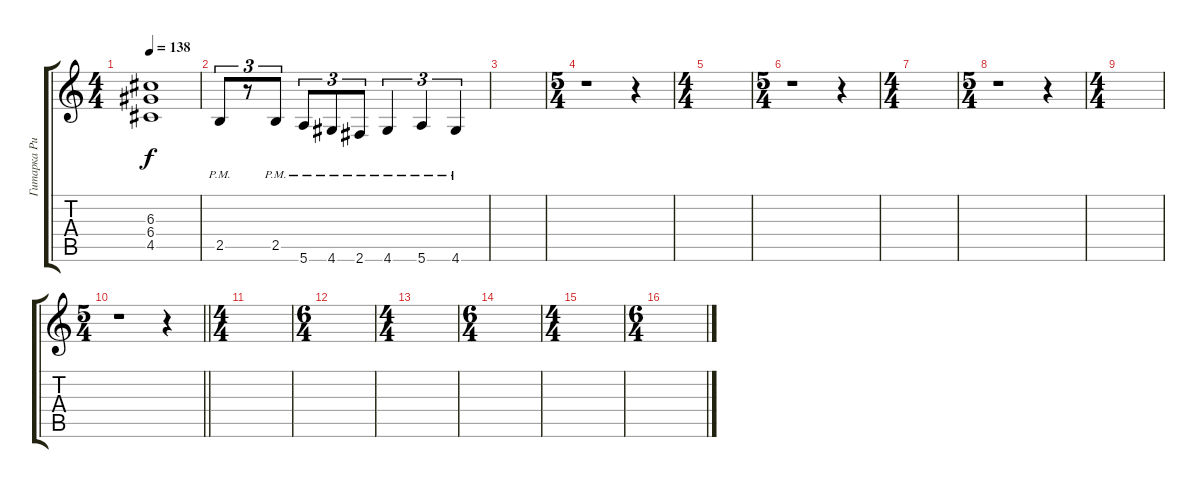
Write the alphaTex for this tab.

\track ("Гитарка Ритм" "Гитарка Ри") {instrument distortionguitar}
\staff {score tabs}
\tuning (E4 B3 G3 D3 A2 E2) {hide}
\ts (4 4)
\tempo 138
\clef g2
\ks c
(6.3 6.4 4.5).1{dy f} |
2.5{pm}.8{tu (3 2)} r.8{tu (3 2)} 2.5{pm}.8{tu (3 2)} 5.6{pm}.8{tu (3 2)} 4.6{pm}.8{tu (3 2)} 2.6{pm}.8{tu (3 2)} 4.6{pm}.4{tu (3 2)} 5.6{pm}.4{tu (3 2)} 4.6{pm}.4{tu (3 2)} |
|
\ts (5 4)
r.1 r.4 |
\ts (4 4)
|
\ts (5 4)
r.1 r.4 |
\ts (4 4)
|
\ts (5 4)
r.1 r.4 |
\ts (4 4)
|
\ts (5 4)
\barLineRight lightlight
r.1 r.4 |
\ts (4 4)
|
\ts (6 4)
|
\ts (4 4)
|
\ts (6 4)
|
\ts (4 4)
|
\ts (6 4)
